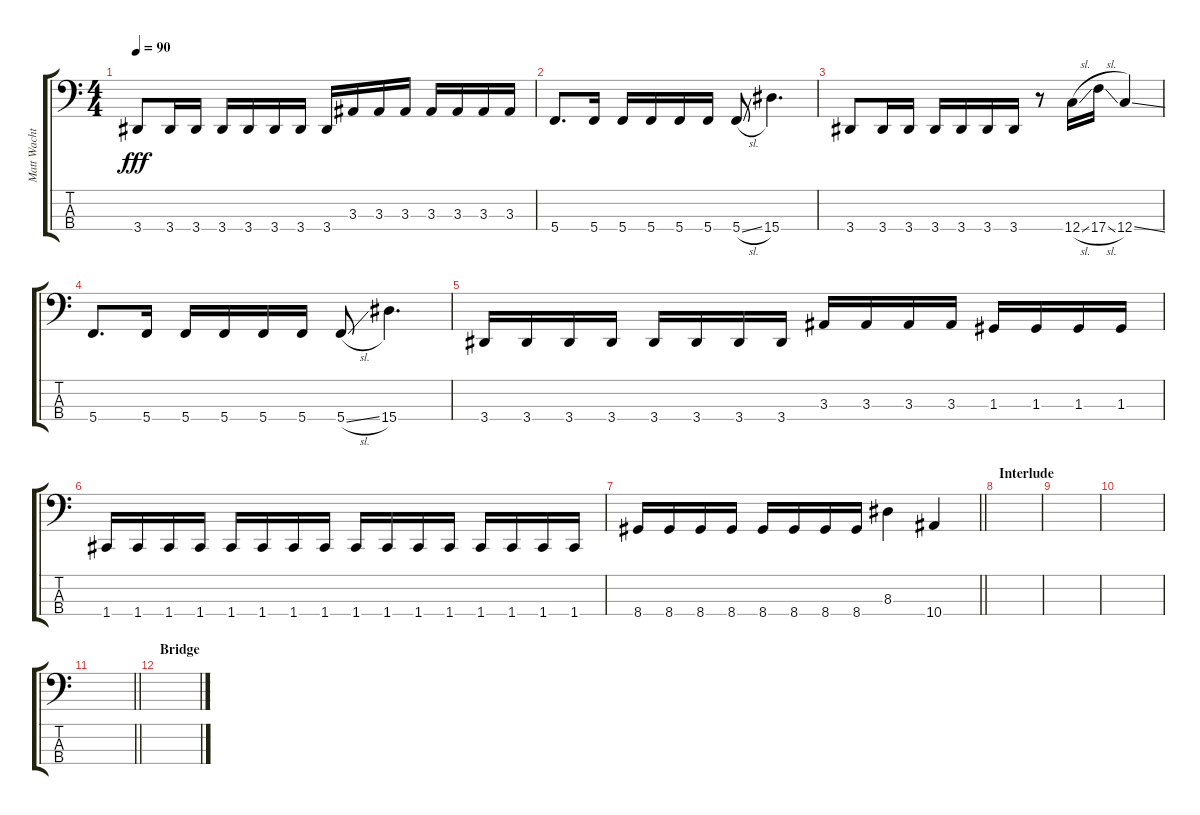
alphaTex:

\track ("Matt Wachter - Bass" "Matt Wacht") {instrument electricbasspick}
\staff {score tabs}
\tuning (F2 C2 G1 C1) {hide}
\ts (4 4)
\tempo 90
\clef f4
\ks c
3.4.8{dy fff} 3.4.16 3.4.16 3.4.16 3.4.16 3.4.16 3.4.16 3.4.16 3.3.16 3.3.16 3.3.16 3.3.16 3.3.16 3.3.16 3.3.16 |
5.4.8{d} 5.4.16 5.4.16 5.4.16 5.4.16 5.4.16 5.4{sl}.8 15.4.4{d} |
3.4.8 3.4.16 3.4.16 3.4.16 3.4.16 3.4.16 3.4.16 r.8 12.4{sl}.16 17.4{sl}.16 12.4{ss}.4 |
5.4.8{d} 5.4.16 5.4.16 5.4.16 5.4.16 5.4.16 5.4{sl}.8 15.4.4{d} |
3.4.16 3.4.16 3.4.16 3.4.16 3.4.16 3.4.16 3.4.16 3.4.16 3.3.16 3.3.16 3.3.16 3.3.16 1.3.16 1.3.16 1.3.16 1.3.16 |
1.4.16 1.4.16 1.4.16 1.4.16 1.4.16 1.4.16 1.4.16 1.4.16 1.4.16 1.4.16 1.4.16 1.4.16 1.4.16 1.4.16 1.4.16 1.4.16 |
\barLineRight lightlight
8.4.16 8.4.16 8.4.16 8.4.16 8.4.16 8.4.16 8.4.16 8.4.16 8.3.4 10.4.4 |
\section ("" "Interlude")
|
|
|
\barLineRight lightlight
|
\section ("" "Bridge")
